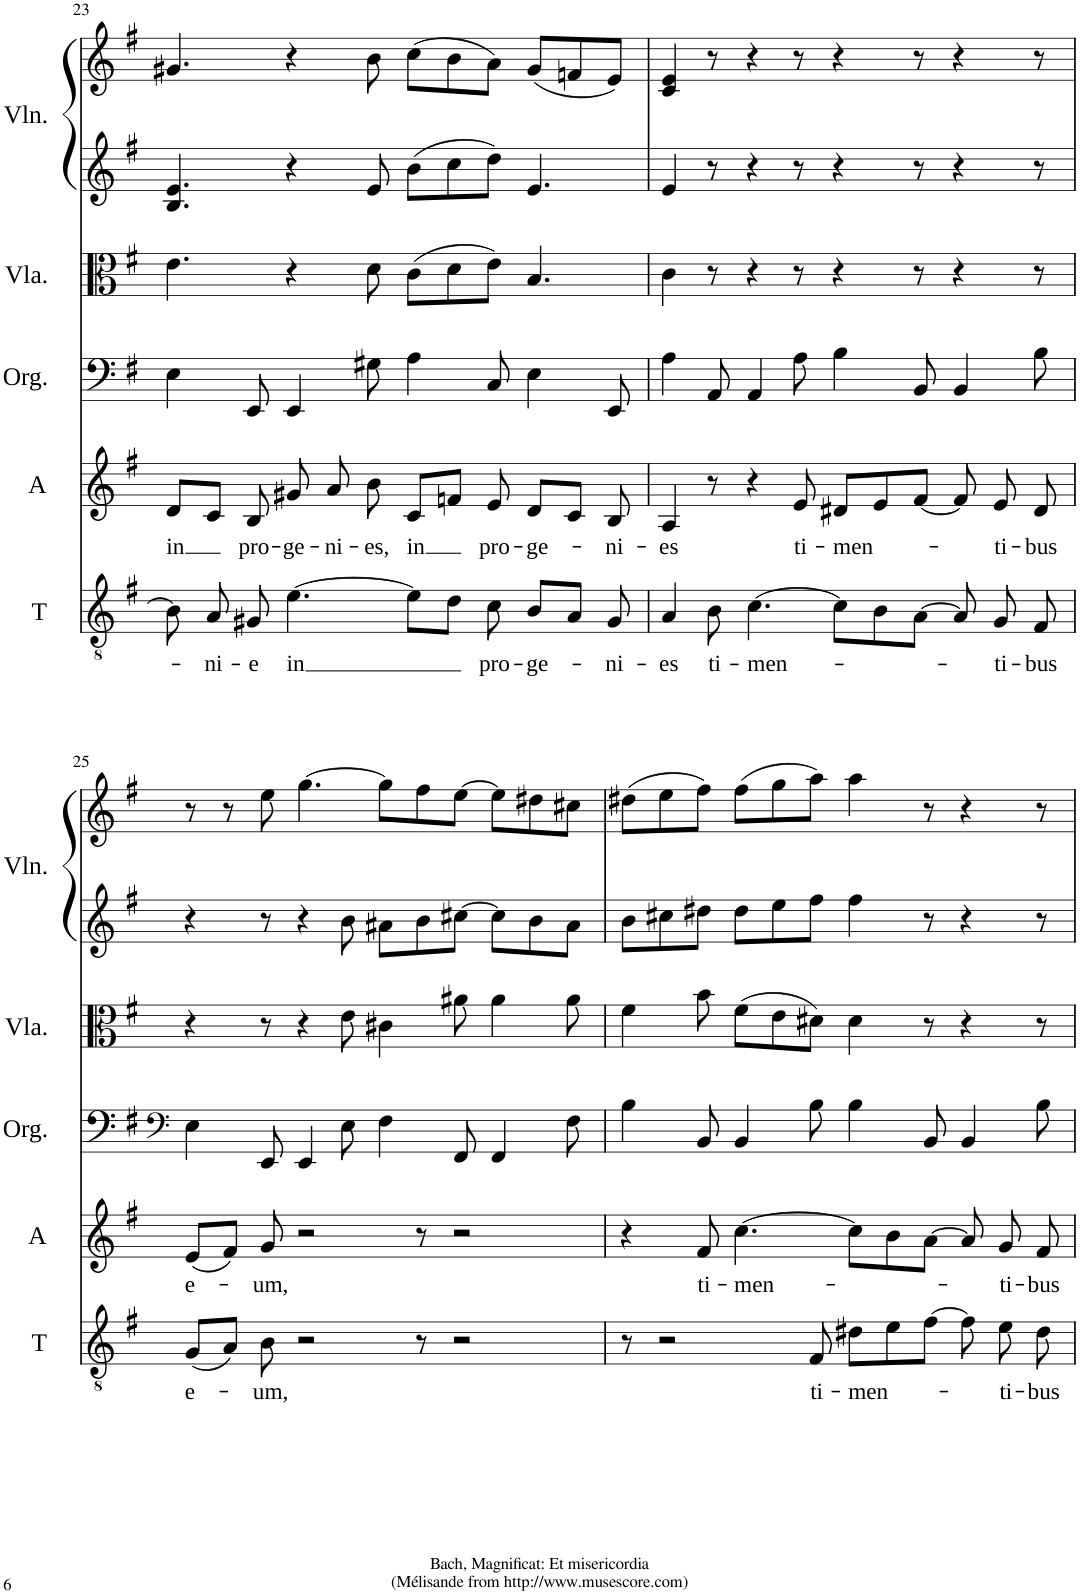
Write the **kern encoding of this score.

**kern	**text	**kern	**text	**kern	**kern	**kern	**kern
*part5	*part5	*part4	*part4	*part3	*part2	*part1	*part1
*staff6	*staff6	*staff5	*staff5	*staff4	*staff3	*staff2	*staff1
*I"T	*	*I"A	*	*I"Organ	*I"Viola	*I"Violin	*
*I'T	*	*I'A	*	*I'Org.	*I'Vla.	*I'Vln.	*
!!LO:PB:g=z
*clefGv2	*	*clefG2	*	*clefF4	*clefC3	*clefG2	*clefG2
*k[f#]	*	*k[f#]	*	*k[f#]	*k[f#]	*k[f#]	*k[f#]
*M12/8	*	*M12/8	*	*M12/8	*M12/8	*M12/8	*M12/8
=23	=23	=23	=23	=23	=23	=23	=23
!	!	!	!LO:LY:b	!	!	!	!
8B\]	.	8d/L	in	4E\	4.e\	4.B/ 4.e/	4.g#X/
!	!LO:LY:b	!	!	!	!	!	!
8A/	-ni-	8c/J	.	.	.	.	.
!	!LO:LY:b	!	!LO:LY:b	!	!	!	!
8G#X/	-e	8B/	pro-	8EE/	.	.	.
!	!LO:LY:b	!	!LO:LY:b	!	!	!	!
[4.e\	in	8g#X/	-ge-	4EE/	4r	4r	4r
!	!	!	!LO:LY:b	!	!	!	!
.	.	8a/	-ni-	.	.	.	.
!	!	!	!LO:LY:b	!	!	!	!
.	.	8b\	-es,	8G#X\	8d\	8e/	8b\
!	!	!	!LO:LY:b	!	!	!	!
8e\L]	.	8c/L	in	4A\	(8c\L	8b\L	(8cc\L
8d\J	.	8fn/J	.	.	8d\	8cc\	8b\
!	!LO:LY:b	!	!LO:LY:b	!	!	!	!
8c\	pro-	8e/	pro-	8C/	8e\J)	8dd\J	8a\J)
!	!LO:LY:b	!	!LO:LY:b	!	!	!	!
8B/L	-ge-	8d/L	-ge-	4E\	4.B/	4.e/	(8g#/L
8A/J	.	8c/J	.	.	.	.	8fn/
!	!LO:LY:b	!	!LO:LY:b	!	!	!	!
8G#/	-ni-	8B/	-ni-	8EE/	.	.	8e/J)
=24	=24	=24	=24	=24	=24	=24	=24
!	!LO:LY:b	!	!LO:LY:b	!	!	!	!
4A/	-es	4A/	-es	4A\	4c\	4e/	4c/ 4e/
!	!LO:LY:b	!	!	!	!	!	!
8B\	ti-	8r	.	8AA/	8r	8r	8r
!	!LO:LY:b	!	!	!	!	!	!
[4.c\	-men-	4r	.	4AA/	4r	4r	4r
!	!	!	!LO:LY:b	!	!	!	!
.	.	8e/	ti-	8A\	8r	8r	8r
!	!	!	!LO:LY:b	!	!	!	!
8c\L]	.	8d#X/L	-men-	4B\	4r	4r	4r
8B\	.	8e/	.	.	.	.	.
[8A\J	.	[8f#/J	.	8BB/	8r	8r	8r
8A/]	.	8f#/]	.	4BB/	4r	4r	4r
!	!LO:LY:b	!	!LO:LY:b	!	!	!	!
8G/	-ti-	8e/	-ti-	.	.	.	.
!	!LO:LY:b	!	!LO:LY:b	!	!	!	!
8F#/	-bus	8d#/	-bus	8B\	8r	8r	8r
!!LO:LB:g=z
=25	=25	=25	=25	=25	=25	=25	=25
*	*	*	*	*clefF4	*	*	*
!	!LO:LY:b	!	!LO:LY:b	!	!	!	!
(8G/L	e-	(8e/L	e-	4E\	4r	4r	8r
8A/J)	.	8f#/J)	.	.	.	.	8r
!	!LO:LY:b	!	!LO:LY:b	!	!	!	!
8B\	-um,	8g/	-um,	8EE/	8r	8r	8ee\
2r	.	2r	.	4EE/	4r	4r	[4.gg\
.	.	.	.	8E\	8e\	8b\	.
.	.	.	.	4F#\	4c#X\	8a#X\L	8gg\L]
8r	.	8r	.	.	.	8b\	8ff#\
2r	.	2r	.	8FF#/	8a#X\	[8cc#X\J	[8ee\J
.	.	.	.	4FF#/	4a#\	8cc#\L]	8ee\L]
.	.	.	.	.	.	8b\	8dd#X\
.	.	.	.	8F#\	8a#\	8a#\J	8cc#X\J
=26	=26	=26	=26	=26	=26	=26	=26
8r	.	4r	.	4B\	4f#\	8b\L	(8dd#X\L
2r	.	.	.	.	.	8cc#X\	8ee\
!	!	!	!LO:LY:b	!	!	!	!
.	.	8f#/	ti-	8BB/	8b\	8dd#X\J	8ff#\J)
!	!	!	!LO:LY:b	!	!	!	!
.	.	[4.cc\	-men-	4BB/	(8f#\L	8dd#\L	(8ff#\L
.	.	.	.	.	8e\	8ee\	8gg\
!	!LO:LY:b	!	!	!	!	!	!
8F#/	ti-	.	.	8B\	8d#X\J)	8ff#\J	8aa\J)
!	!LO:LY:b	!	!	!	!	!	!
8d#X\L	-men-	8cc\L]	.	4B\	4d#\	4ff#\	4aa\
8e\	.	8b\	.	.	.	.	.
[8f#\J	.	[8a\J	.	8BB/	8r	8r	8r
8f#\]	.	8a/]	.	4BB/	4r	4r	4r
!	!LO:LY:b	!	!LO:LY:b	!	!	!	!
8e\	-ti-	8g/	-ti-	.	.	.	.
!	!LO:LY:b	!	!LO:LY:b	!	!	!	!
8d#\	-bus	8f#/	-bus	8B\	8r	8r	8r
=	=	=	=	=	=	=	=
*-	*-	*-	*-	*-	*-	*-	*-
